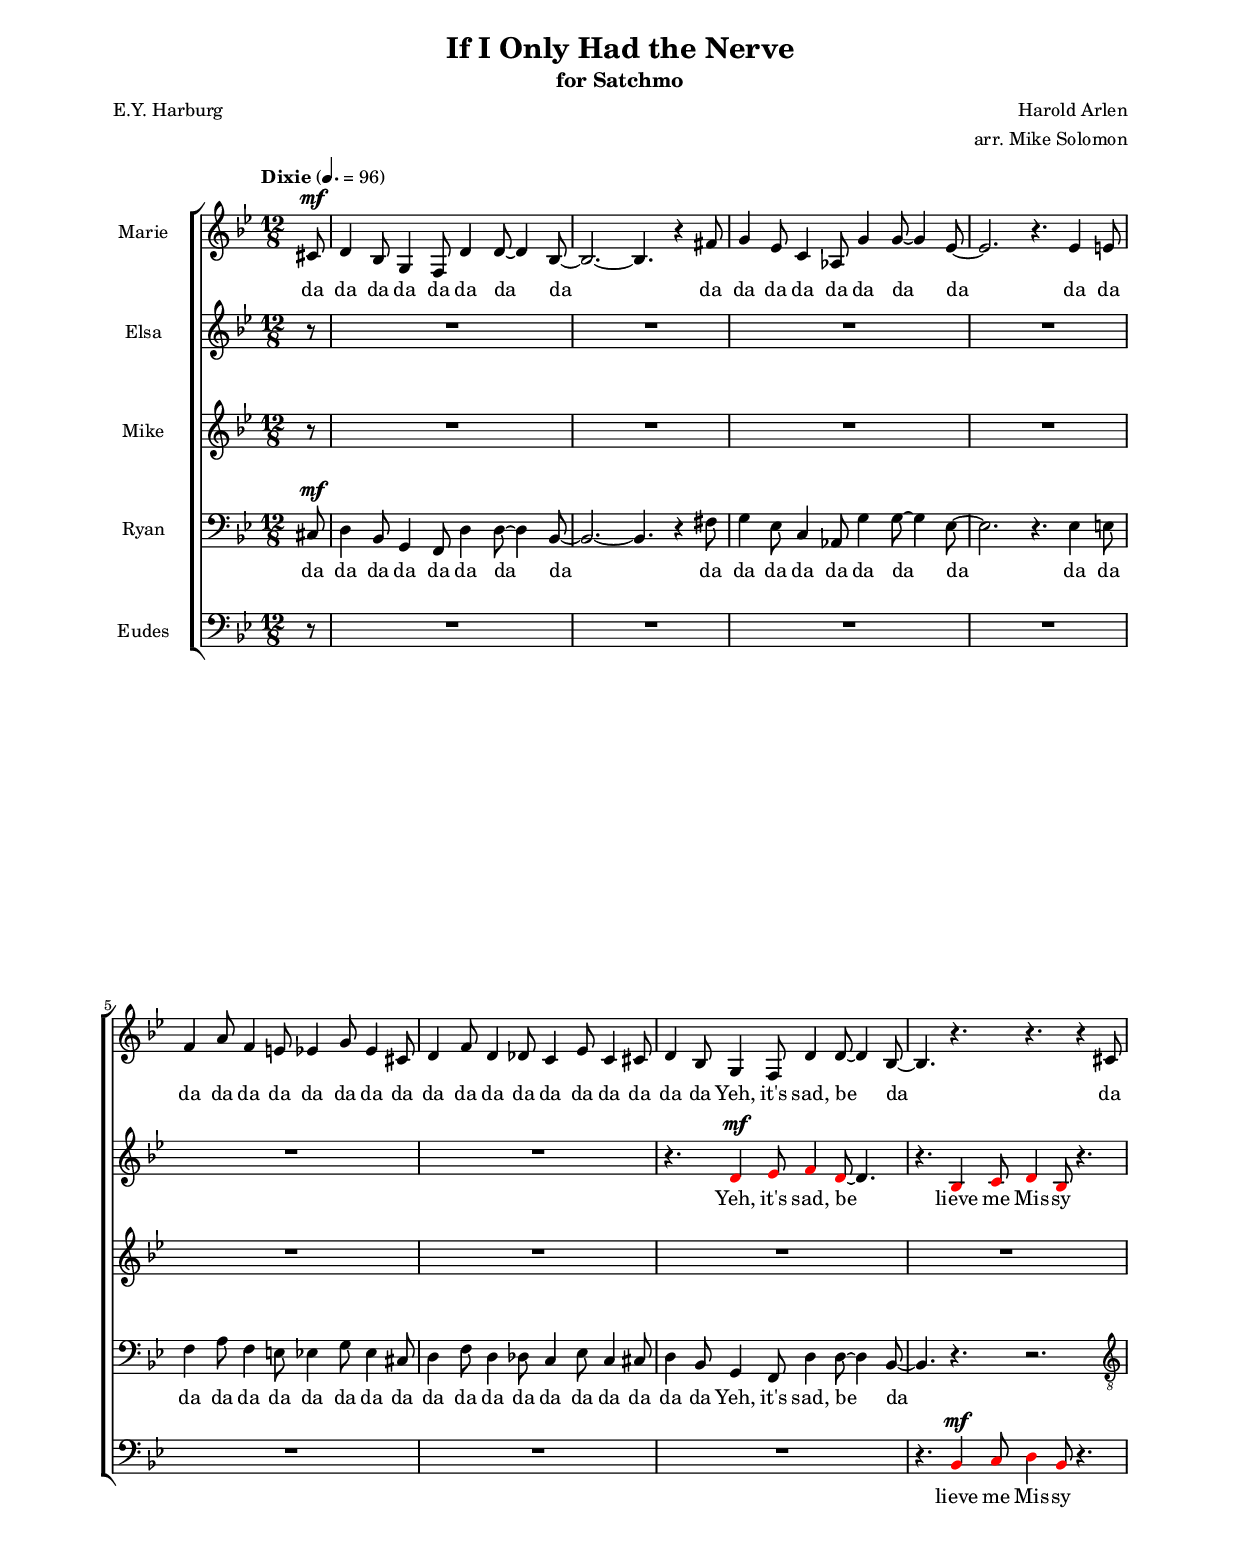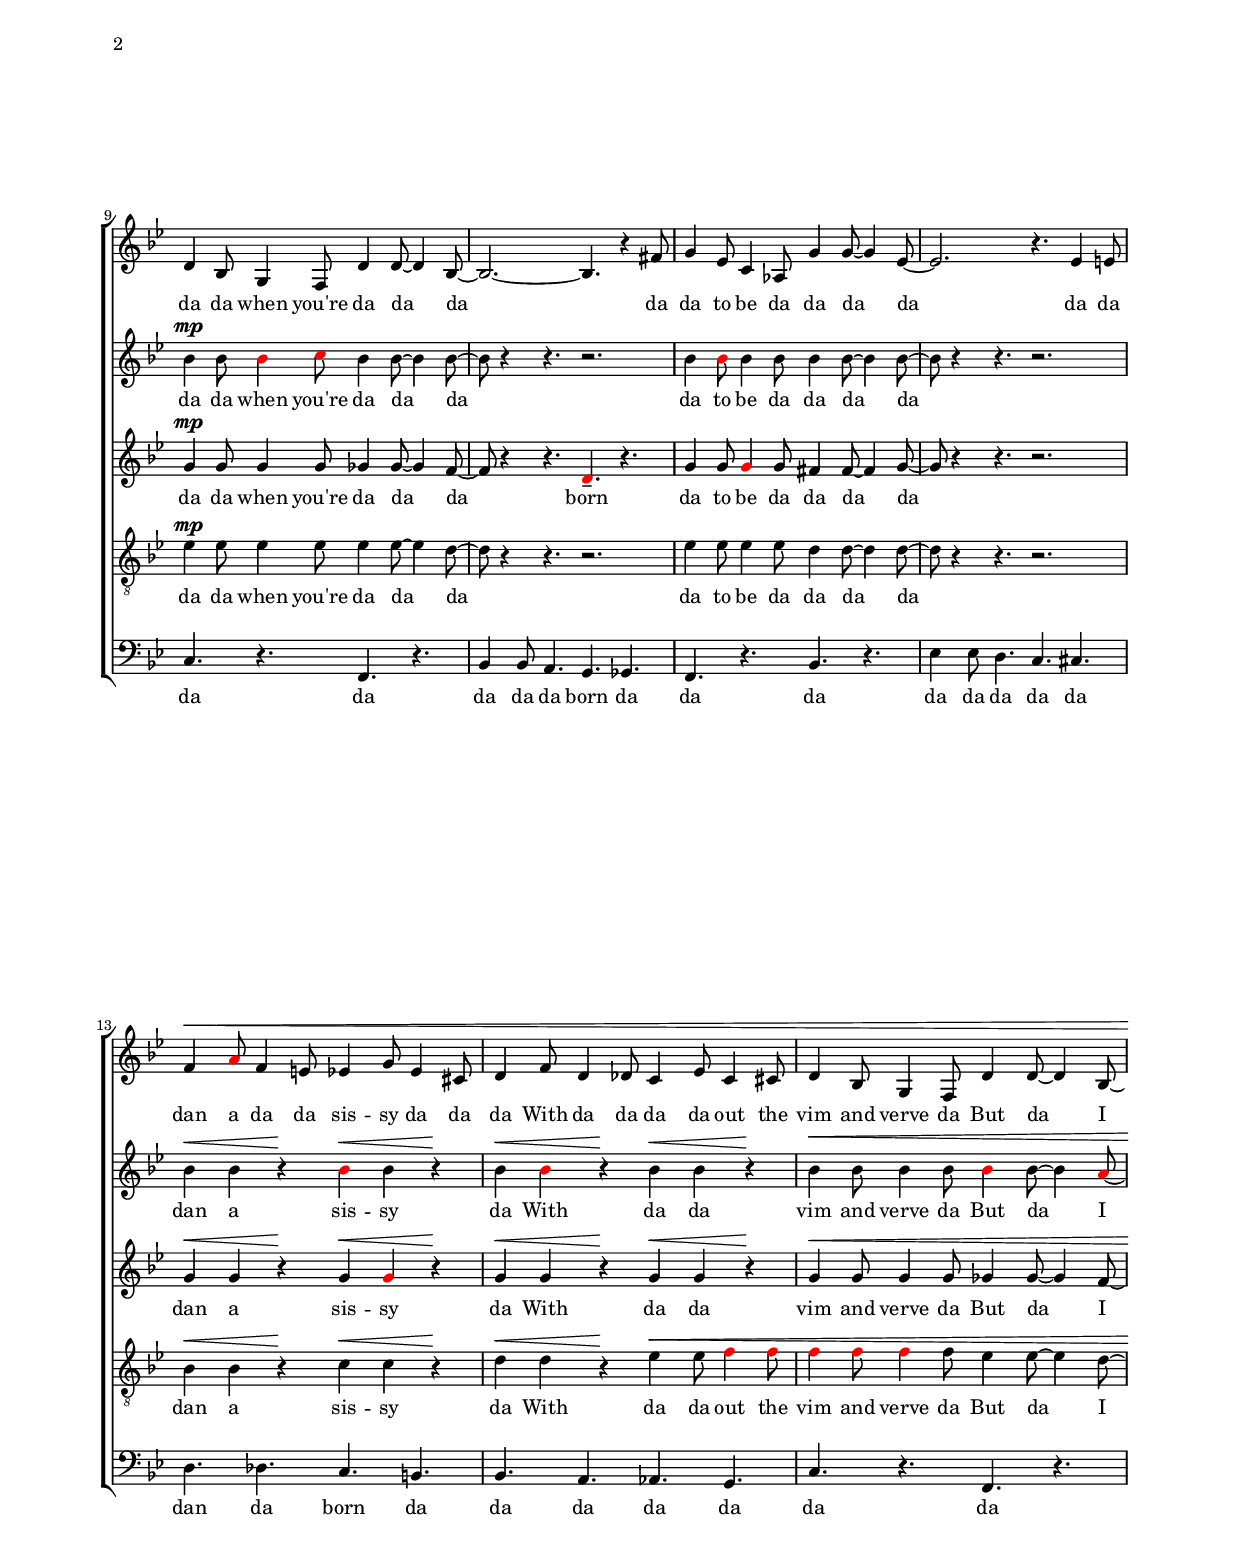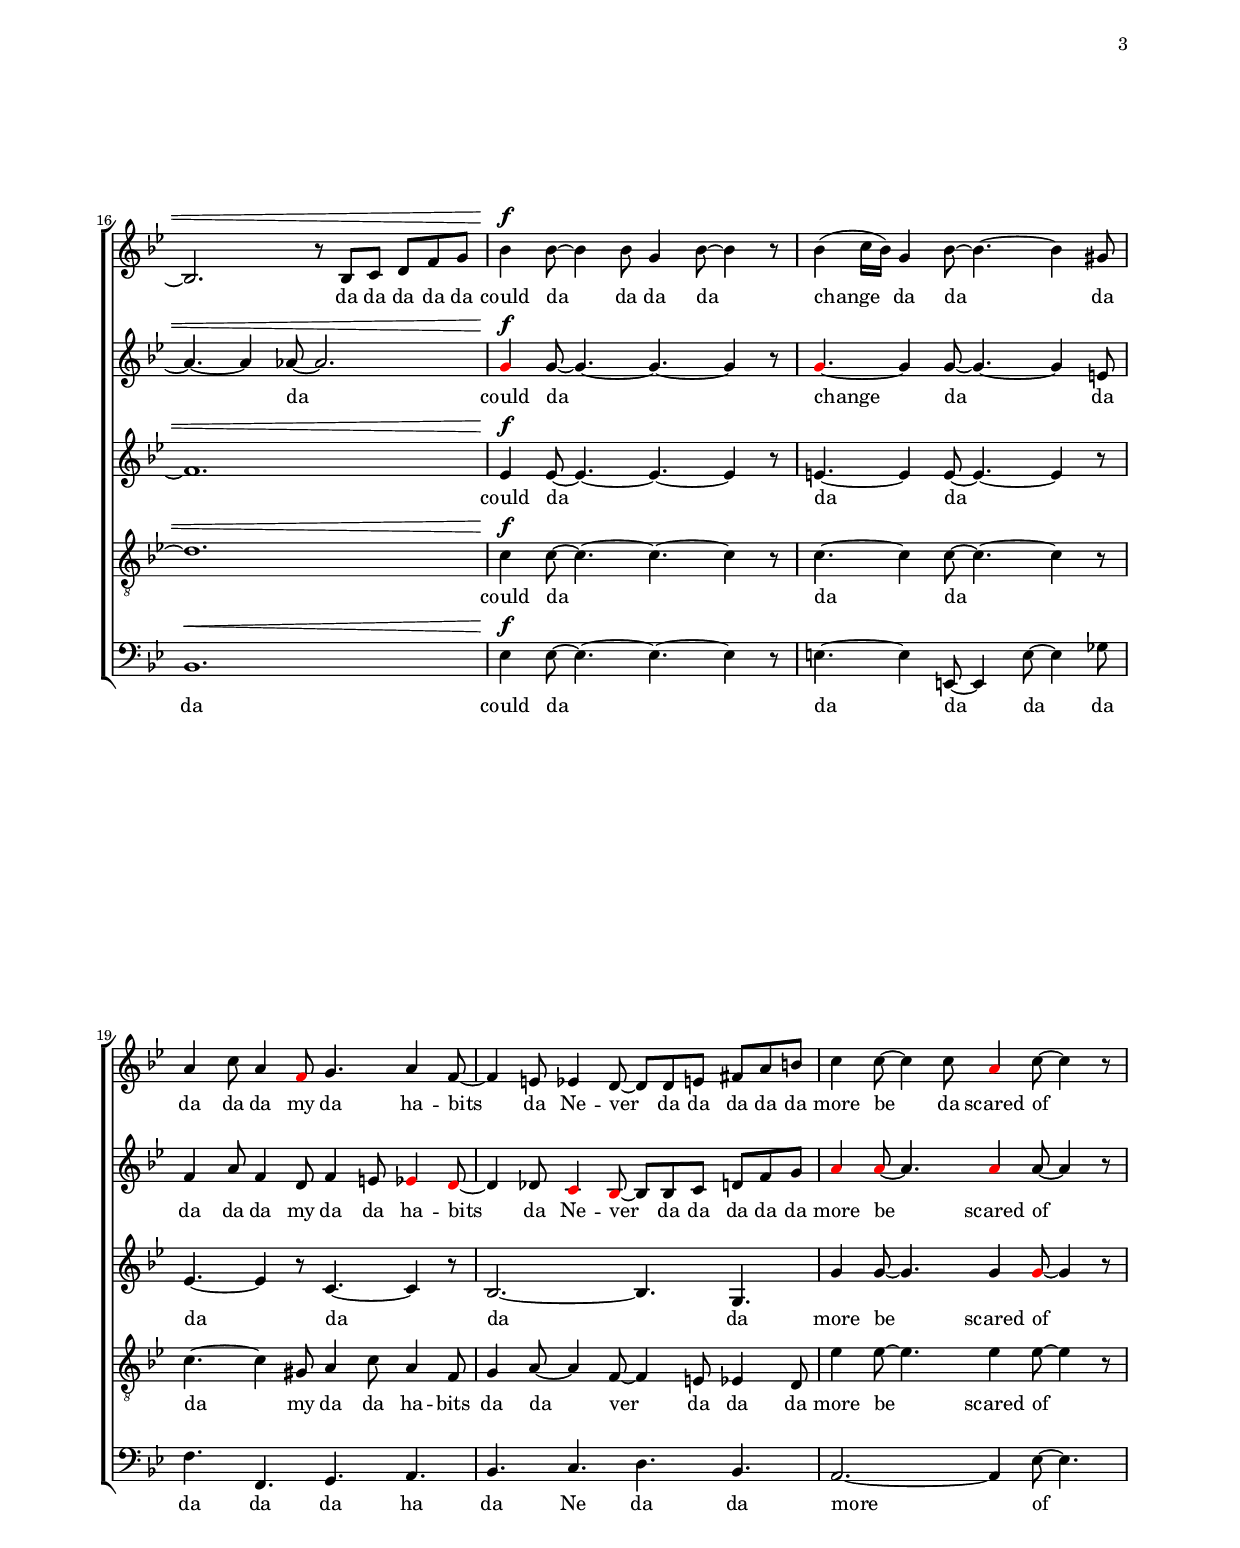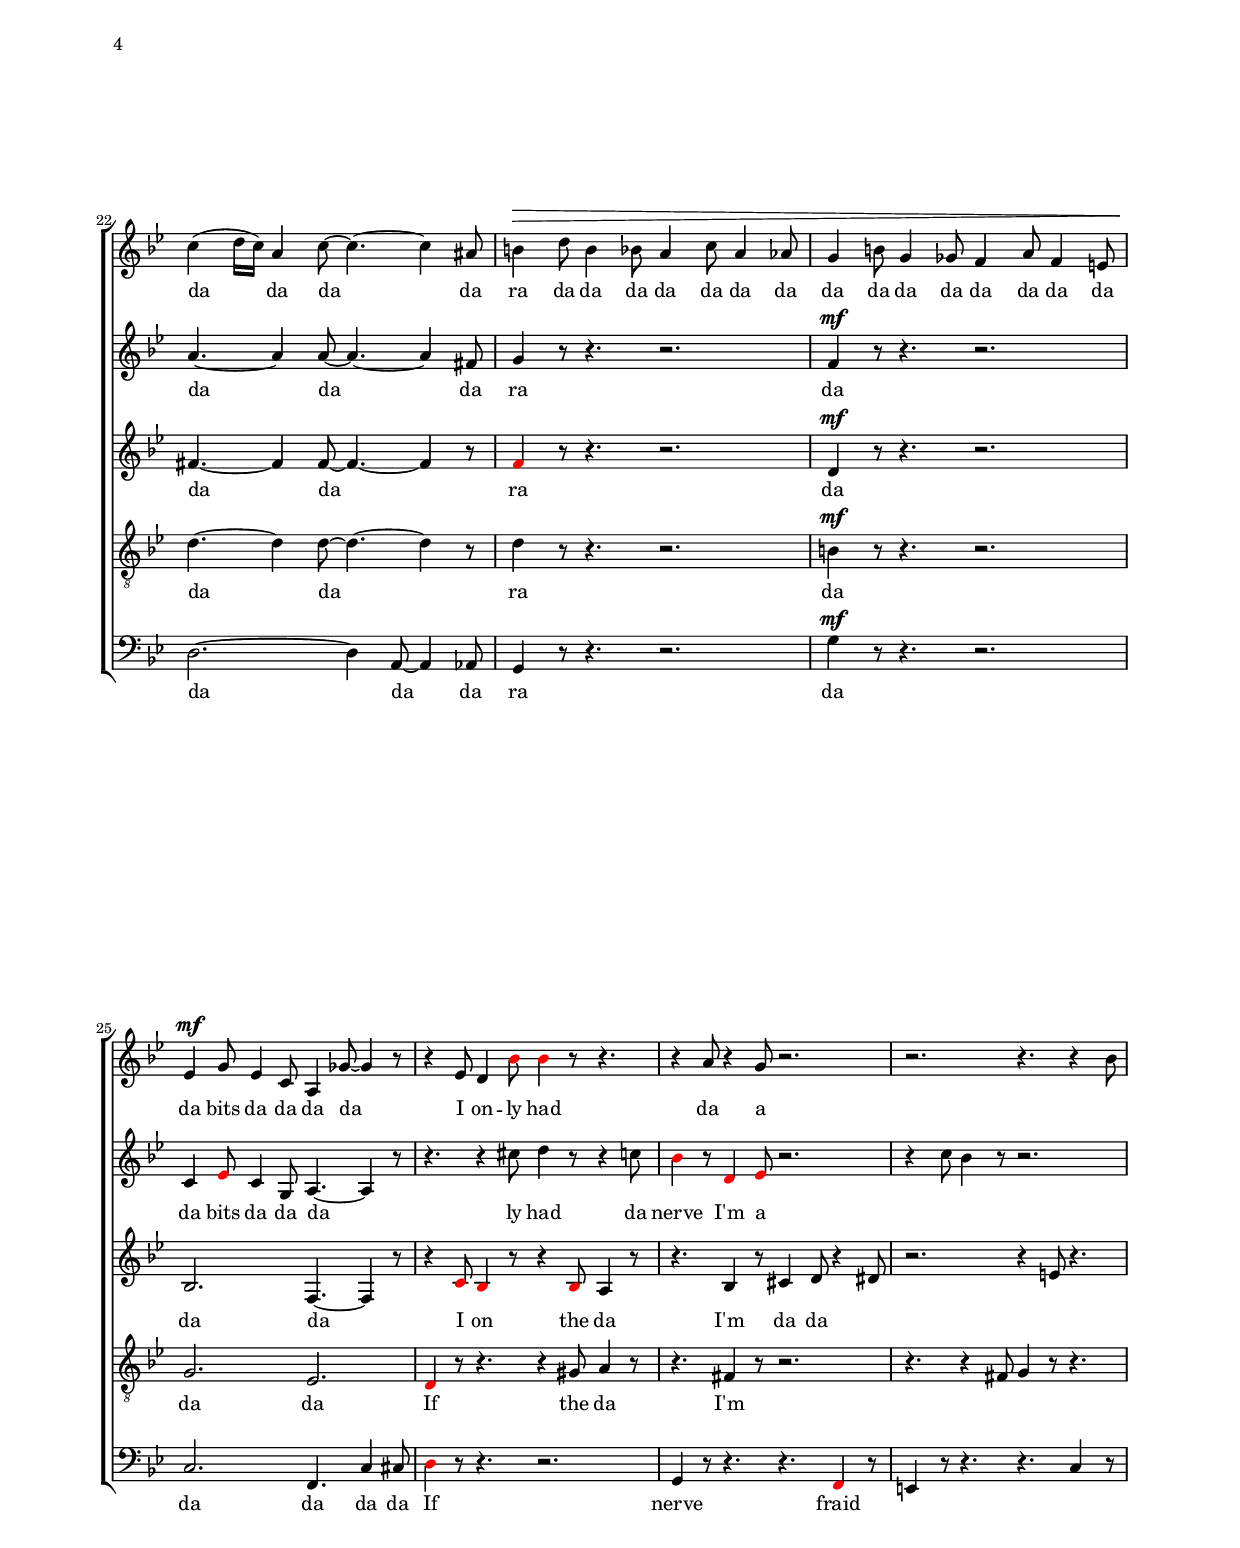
\version "2.19.0"
\include "defs-devel.ly"

marD = \markup \null
elsD = \markup \null
mikD = \markup \null
rynZ = \markup \null
desD = \markup \null

#(set-global-staff-size 15.87)
autoBeamInstruction = \autoBeamOn

solo = \markup \italic "solo"
psolo = \markup \italic "(solo)"
skat = \markup \italic "sit skat"
shoot = \markup \italic "SYT"

\header {
  title = "If I Only Had the Nerve"
  subtitle = "for Satchmo"
  %title = "Somewhere Over the Rainbow"
  composer = "Harold Arlen"
  poet = "E.Y. Harburg"
  arranger = "arr. Mike Solomon"
  %arranger = "arr. (anon)"
}
\paper {
  #(define fonts
    (set-global-fonts
    #:music "lilyjazz"
    #:brace "lilyjazz"
    #:roman "LilyJAZZText"
    #:sans "LilyJAZZChord"
    #:factor (/ staff-height pt 20)
  ))
  ragged-right = ##f
  left-margin = 0.75\in
  right-margin = 0.75\in
  top-margin = 0.5\in
  bottom-margin = 0.6\in
  ragged-last-bottom = ##f
  max-systems-per-page = #2
  %oddHeaderMarkup = "FIRST FULL DRAFT 20.10.14 4:44"
  %evenHeaderMarkup = "FIRST FULL DRAFT 20.10.14 4:44"
}


#(ly:set-option 'point-and-click #f)

#(set-global-staff-size 15.87)

railroad =  {
  \once \override BreathingSign.text = \markup \musicglyph #"scripts.caesura.straight"
  \breathe
}
myred = \once \override NoteHead #'color = #red

php = \once \override Hairpin.stencil = #(parenthesize-callback ly:hairpin::print)

\paper {
  footnote-separator-markup = \markup { \column { " "\override #`(span-factor . 1/5) { \draw-hline } }}
  footnote-padding = 1\mm
  top-system-spacing = #'((basic-distance . 1) (minimum-distance . 0) (padding . 1) (stretchability . 40))
  bottom-system-spacing = #'((basic-distance . 1) (minimum-distance . 0) (padding . 1) (stretchability . 50))
  ragged-right = ##f
}

prefatoryMatter = {
  \key bes \major
  \autoBeamInstruction
  \time 12/8
}

scorePrefatoryMatter = {
  \prefatoryMatter
  \partial 8
}

midiPrefatoryMatter = {
  \prefatoryMatter
  \partial 8
}

theme = \relative c {
  cis8-\tag #'first \mf |
  d4 bes8 g4 f8 d'4 d8 ~ d4 bes8 ~ |
  bes2. ~ bes4. r4 fis'8 |
  g4 ees8 c4 aes8 g'4 g8 ~ g4 ees8 ~ |
  ees2. r4. ees4 e8 |
  f4-\tag #'second \< \tag #'second { \rred } a8 f4 e8 ees4 g8 ees4 cis8 |
  d4 f8 d4 des8 c4 ees8 c4 cis8 |
  d4 bes8 g4 f8 d'4 d8 ~ d4 bes8 ~ |
  \tag #'first { bes4. }
  \tag #'second { bes2. }
}

marks = {
  \tempo "Dixie" 4.=96
}

soprano = {
  \transpose c c' \removeWithTag #'second \theme
  r4. r4. r4
  \transpose c c' \removeWithTag #'first \theme
  \relative c' {
    r8 bes c d f g |
    bes4\f bes8 ~ bes4 bes8 g4 bes8 ~ bes4 r8 |
    bes4 ( c16 bes ) g4 bes8 ~ bes4. ~ bes4 gis8 |
    a4 c8 a4 \rred f8 g4. a4 f8 ~ |
    f4 e8 ees4 d8 ~ d d e fis a b |
    c4 c8 ~ c4 c8 \rred a4 c8 ~ c4 r8 |
    c4 ( d16 c ) a4 c8 ~ c4. ~ c4 ais8 |
    b4\> d8 b4 bes8 a4 c8 a4 aes8 |
    g4 b8 g4 ges8 f4 a8 f4 e8 |
    ees4\mf g8 ees4 c8 a4 ges'8 ~ ges4 r8 |
    r4 ees8 d4 \rred bes'8 \rred bes4 r8 r4. |
    r4 a8 r4 g8 r2. |
    r2. r4. r4 bes8 |
  }
}

sopranoWords = \lyricmode {
  \repeat unfold 36 da
  Yeh, it's sad, be
  da
  da da da when you're da da da
  da
  da to be da da da da
  da da
  dan a da da sis -- sy da da
  da With da da da da out the
  vim and verve da But da I
  da da da da da
  could da da da da
  change da da da
  da da da my da ha -- bits
  da Ne -- ver da da da da da
  more be da scared of
  da da da da
  ra da da da da da da da
  da da da da da da da da
  da bits da da da da  
  I on -- ly had
  da a
}

globalGC = {
  \repeat unfold 3 { s2\< s4\! }
  \tag #'hiGC { s2\< s4\! s1.\< }
  \tag #'loGC { s2.\< s1. }
  s1.
  s1.\f
}

mezzo = \relative c' {
  r8 |
  R1.*6 |
  r4. \Red d4\mf ees8 f4 d8 ~ \Black d4. |
  r4. \Red bes4 c8 d4 bes8 \Black r4. |
  bes'4\mp bes8 \Red bes4 c8 \Black bes4 bes8 ~ bes4 bes8 ~ |
  bes8 r4 r4. r2. |
  bes4 \rred bes8 bes4 bes8 bes4 bes8 ~ bes4 bes8 ~ |
  bes8 r4 r4. r2. |
  << { bes4 bes4 r \rred bes4 bes4 r |
       bes4 \rred bes4 r bes4 bes4 r |
       bes4 bes8 bes4 bes8 \rred bes4 bes8 ~ bes4 \rred a8 ~ |
       a4. ~ a4 aes8 ~ aes2. |
       \rred g4 g8 ~ g4. ~ g4. ~ g4 r8 |
     } \removeWithTag #'loGC \globalGC >>
  \rred g4. ~ g4 g8 ~ g4. ~ g4 e8 |
  f4 a8 f4 d8 f4 e8 \Red ees4 d8 ~ |
  \Black d4 des8 \Red c4 bes8 ~ \Black bes bes c d f g |
  \Red a4 a8 ~ \Black a4. \rred a4 a8 ~ a4 r8 |
  a4. ~ a4 a8 ~ a4. ~ a4 fis8 |
  g4 r8 r4. r2. |
  f4\mf r8 r4. r2. |
  c4 \rred ees8 c4 g8 a4. ~ a4 r8 |
  r4. r4 cis'8 d4 r8 r4 c8 |
  \rred bes4 r8 \rred d,4 \rred ees8 r2. |
  r4 c'8 bes4 r8 r2. |
}

mezzoWords = \lyricmode {
 Yeh, it's sad, be
  lieve me Mis -- sy
  da da when you're da da da
  da to be da da da da
  dan a
  sis -- sy
  da With
  da da
  vim and verve da But da I da
  could da
  change da da 
  da da da my da da ha -- bits
  da Ne -- ver da da da da da
  more be scared of
  da da da
  ra
  da
  da bits da da da
  ly had da
  nerve I'm a
}


alto = \relative c'' {
  r8 |
  R1.*8 |
  g4\mp g8 g4 g8 ges4 ges8 ~ ges4 f8 ~ |
  f8 r4 r4. \rred d4.-- r |
  g4 g8 \rred g4 g8 fis4 fis8 ~ fis4 g8 ~ |
  g8 r4 r4. r2. |
  << { g4 g4 r g4 \rred g4 r |
       g4 g4 r g4 g4 r |
       g4 g8 g4 g8 ges4 ges8 ~ ges4 f8 ~ |
       f1. |
       ees4 ees8 ~ ees4. ~ ees4. ~ ees4 r8 |
     } \removeWithTag #'loGC \globalGC >>
  e4. ~ e4 e8 ~ e4. ~ e4 r8 |
  ees4. ~ ees4 r8 c4. ~ c4 r8 |
  bes2. ~ bes4. g |
  g'4 g8 ~ g4. g4 \rred g8 ~ g4 r8 |
  fis4. ~ fis4 fis8 ~ fis4. ~ fis4 r8 |
  \rred f4 r8 r4. r2. |
  d4\mf r8 r4. r2. |
  bes2. f4. ~ f4 r8 |
  r4 \rred c'8 \rred bes4 r8 r4 \rred bes8 a4 r8 |
  r4. bes4 r8 cis4 d8 r4 dis8 |
  r2. r4 e8 r4. |
}

altoWords = \lyricmode {
  da da when you're da da da
  born
  da to be da da da da
  dan a
  sis -- sy
  da With
  da da
  vim and verve da But da I
  could da
  da da
  da da
  da da
  more be scared of
  da da
  ra
  da
  da da
  I on
  the da
  I'm da da
}

tenor = {
  \clef bass
  \removeWithTag #'second \theme
  r4. r2.
  \relative c' {
    \clef "treble_8"
    ees4\mp ees8 ees4 ees8 ees4 ees8 ~ ees4 d8 ~ |
    d8 r4 r4. r2. |
    ees4 ees8 ees4 ees8 d4 d8 ~ d4 d8 ~ |
    d8 r4 r4. r2. |
    << { bes4 bes r c c r |
         d d r ees ees8 \Red f4 f8 |
         f4 f8 f4 \Black f8 ees4 ees8 ~ ees4 d8 ~ |
         d1. |
         c4 c8 ~ c4. ~ c4. ~ c4 r8 |
       } \removeWithTag #'hiGC \globalGC >>
    c4. ~ c4 c8 ~ c4. ~ c4 r8 |
    c4. ~ c4 gis8 a4 c8 a4 f8 |
    g4 a8 ~ a4 f8 ~ f4 e8 ees4 d8 |
    ees'4 ees8 ~ ees4. ees4 ees8 ~ ees4 r8 |
    d4. ~ d4 d8 ~ d4. ~ d4 r8 |
    d4 r8 r4. r2. |
    b4\mf r8 r4. r2. |
    g2. ees2. |
    \rred d4 r8 r4. r4 gis8 a4 r8 |
    r4. fis4 r8 r2. |
    r4. r4 fis8 g4 r8 r4. |
  }
}

tenorWords = \lyricmode {
  \repeat unfold 36 da
  Yeh, it's sad, be
  da
  da da when you're da da da
  da to be da da da da
  dan a
  sis -- sy
  da With da da out the
  vim and verve da But da I
  could da
  da da
  da my da da ha -- bits
  da da ver da da da
  more be scared of
  da da
  ra
  da
  da da
  If
  the da
  I'm
}

bass = \relative c {
  \clef "bass"
  r8 |
  R1.*7 |
  r4. \Red bes4\mf c8 d4 bes8 \Black r4. |
  c4. r f, r |
  bes4 bes8 a4. g ges |
  f r bes r |
  ees4 ees8 d4. c cis |
  d4. des c b |
  bes a aes g |
  c r f, r |
  bes1.\< |
  ees4\f ees8 ~ ees4. ~ ees4. ~ ees4 r8 |
  e4. ~ e4 e,8 ~ e4 e'8 ~ e4 ges8 |
  f4. f, g a |
  bes c d bes |
  a2. ~ a4 ees'8 ~ ees4. |
  d2. ~ d4 a8 ~ a4 aes8 |
  g4 r8 r4. r2. |
  g'4\mf r8 r4. r2. |
  c,2. f,4. c'4 cis8 |
  \rred d4 r8 r4. r2. |
  g,4 r8 r4. r4. \rred f4 r8 |
  e4 r8 r4. r4. c'4 r8 |
}

bassWords = \lyricmode {
  lieve me Mis -- sy
  da da
  da da da born da
  da
  da
  da da da da da
  dan da born da
  da da da da
  da da
  da
  could da
  da da da da
  da da da ha
  da Ne da da
  more of
  da da da
  ra
  da da da da da
  If
  nerve fraid
}

\score {
  \new ChoirStaff <<
    \new Staff \with { instrumentName = #"Marie" %shortInstrumentName = #"M."
} <<
      \new Voice = "soprano" { << { \numericTimeSignature
	\scorePrefatoryMatter
        \soprano
      } {
	\scorePrefatoryMatter
        \marks
      } >> }
      \new Lyrics \lyricsto "soprano" {
        \sopranoWords
      }
    >>
    \new Staff \with { instrumentName = #"Elsa" %shortInstrumentName = #"E."
} <<
      \new Voice = "mezzo" { \numericTimeSignature
	\scorePrefatoryMatter
        \mezzo
      }
      \new Lyrics \lyricsto "mezzo" {
        \mezzoWords
      }
    >>
    \new Staff \with { instrumentName = #"Mike" %shortInstrumentName = #"Mk."
} <<
      \new Voice = "alto" { \numericTimeSignature
	\scorePrefatoryMatter
        \alto
      }
      \new Lyrics \lyricsto "alto" {
        \altoWords
      }
    >>
    \new Staff \with { instrumentName = #"Ryan" %shortInstrumentName = #"R."
} <<
      \new Voice = "tenor" { \numericTimeSignature
	\scorePrefatoryMatter
        \tenor
      }
      \new Lyrics \lyricsto "tenor" {
        \tenorWords
      }
    >>
    \new Staff \with { instrumentName = #"Eudes" %shortInstrumentName = #"P." %\markup { \concat { E \super u . } }
} <<
      \new Voice = "bass" { \numericTimeSignature
	\scorePrefatoryMatter
        \bass
      }
      \new Lyrics \lyricsto "bass" {
        \bassWords
      }
    >>
  >>
  \layout {
    \context {
      \Voice
      \override TextScript #'layer = #6
      \override NoteHead #'layer = #7
      \override Glissando #'breakable = ##t
      \override TupletNumber #'breakable = ##t
      \override TupletBracket #'breakable = ##t
      \override DynamicLineSpanner.direction = #UP
      \remove "Forbid_line_break_engraver"
    }
    \context {
      \Staff
      %\consists "Metronome_mark_engraver"
      \override TimeSignature #'style = #'numbered
      \override StaffSymbol #'layer = #4
      \override TimeSignature #'layer = #3
      \override TimeSignature #'whiteout = ##t
    }
    \context {
      \Lyrics
      %\override LyricText #'whiteout = ##t
      \override LyricText #'layer = #6
    }
    \context {
      \Score
      %\remove "Metronome_mark_engraver"
      \override NonMusicalPaperColumn #'allow-loose-spacing = ##f
    }
  }
}

%{
\score {
  \new PianoStaff <<
    \new Staff  {
      \new Voice = "soprano" { << { \numericTimeSignature
	\scorePrefatoryMatter
        \soprano
      } \\ { \mezzo } \\ { \alto } {
	\scorePrefatoryMatter
        \marks
      } >> }
    }
    \new Staff  {
      \new Voice = "soprano" { << { \numericTimeSignature
	\scorePrefatoryMatter
        \tenor
      } \\ \\ { \bass } {
	\scorePrefatoryMatter
        \marks
      } >> }
    }
  >>
  \layout {
    \context {
      \Voice
      \override TextScript #'layer = #6
      \override NoteHead #'layer = #7
      \override Glissando #'breakable = ##t
      \override TupletNumber #'breakable = ##t
      \override TupletBracket #'breakable = ##t
      \remove "Forbid_line_break_engraver"
    }
    \context {
      \Staff
      %\consists "Metronome_mark_engraver"
      \override TimeSignature #'style = #'numbered
      \override StaffSymbol #'layer = #4
      \override TimeSignature #'layer = #3
      \override TimeSignature #'whiteout = ##t
    }
    \context {
      \Lyrics
      %\override LyricText #'whiteout = ##t
      \override LyricText #'layer = #6
    }
    \context {
      \Score
      %\remove "Metronome_mark_engraver"
      \override NonMusicalPaperColumn #'allow-loose-spacing = ##f
    }
  }
}
%}

%%% MIDI

\score {
  \new ChoirStaff <<
    \new Staff \with { instrumentName = #"Marie" %shortInstrumentName = #"M."
} <<
      \new Voice = "soprano" { << { \numericTimeSignature
	\midiPrefatoryMatter
        \soprano
      } {
	\midiPrefatoryMatter
        \marks
      } >> }
      \new Lyrics \lyricsto "soprano" {
        \sopranoWords
      }
    >>
    \new Staff \with { instrumentName = #"Elsa" %shortInstrumentName = #"E."
} <<
      \new Voice = "mezzo" { \numericTimeSignature
	\midiPrefatoryMatter
        \mezzo
      }
      \new Lyrics \lyricsto "mezzo" {
        \mezzoWords
      }
    >>
    \new Staff \with { instrumentName = #"Mike" %shortInstrumentName = #"Mk."
} <<
      \new Voice = "alto" { \numericTimeSignature
	\midiPrefatoryMatter
        \alto
      }
      \new Lyrics \lyricsto "alto" {
        \altoWords
      }
    >>
    \new Staff \with { instrumentName = #"Ryan" %shortInstrumentName = #"R."
} <<
      \new Voice = "tenor" { \numericTimeSignature
	\midiPrefatoryMatter
        \tenor
      }
      \new Lyrics \lyricsto "tenor" {
        \tenorWords
      }
    >>
    \new Staff \with { instrumentName = #"Eudes" %shortInstrumentName = #"P." %\markup { \concat { E \super u . } }
} <<
      \new Voice = "bass" { \numericTimeSignature
	\midiPrefatoryMatter
        \bass
      }
      \new Lyrics \lyricsto "bass" {
        \bassWords
      }
    >>
  >>
  \midi {}
}
